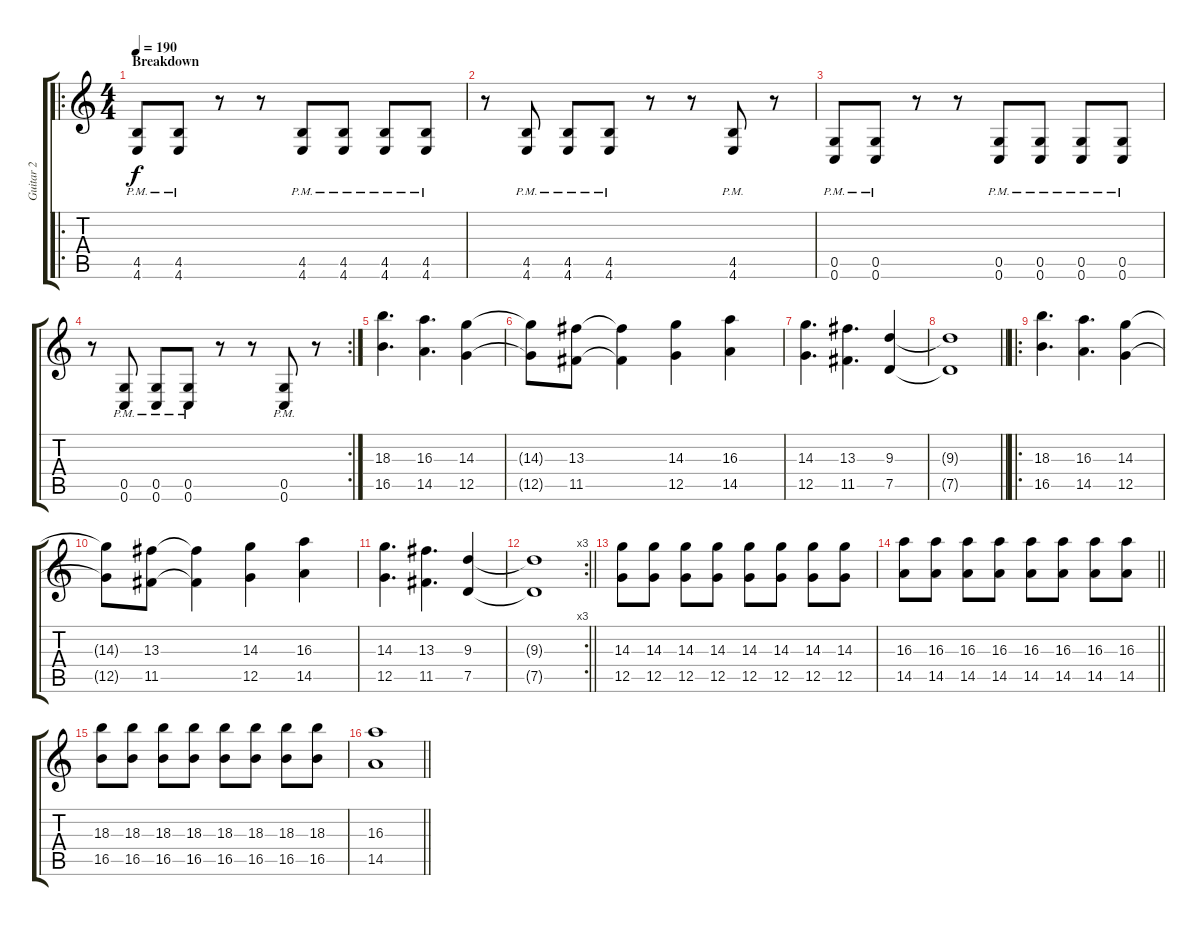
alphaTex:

\track ("Guitar 2" "Guitar 2") {instrument distortionguitar}
\staff {score tabs}
\tuning (D4 A3 F3 C3 G2 C2) {hide}
\ro
\ts (4 4)
\section ("" "Breakdown")
\tempo 190
\clef g2
\ks c
(4.5{pm} 4.6{pm}).8{dy f} (4.5{pm} 4.6{pm}).8 r.8 r.8 (4.5{pm} 4.6{pm}).8 (4.5{pm} 4.6{pm}).8 (4.5{pm} 4.6{pm}).8 (4.5{pm} 4.6{pm}).8 |
r.8 (4.5{pm} 4.6{pm}).8 (4.5{pm} 4.6{pm}).8 (4.5{pm} 4.6{pm}).8 r.8 r.8 (4.5{pm} 4.6{pm}).8 r.8 |
(0.5{pm} 0.6{pm}).8 (0.5{pm} 0.6{pm}).8 r.8 r.8 (0.5{pm} 0.6{pm}).8 (0.5{pm} 0.6{pm}).8 (0.5{pm} 0.6{pm}).8 (0.5{pm} 0.6{pm}).8 |
\rc 2
r.8 (0.5{pm} 0.6{pm}).8 (0.5{pm} 0.6{pm}).8 (0.5{pm} 0.6{pm}).8 r.8 r.8 (0.5{pm} 0.6{pm}).8 r.8 |
(18.3 16.5).4{d} (16.3 14.5).4{d} (14.3 12.5).4 |
(14.3{t} 12.5{t}).8 (13.3 11.5).8 (13.3{t} 11.5{t}).4 (14.3 12.5).4 (16.3 14.5).4 |
(14.3 12.5).4{d} (13.3 11.5).4{d} (9.3 7.5).4 |
\barLineRight lightlight
(9.3{t} 7.5{t}).1 |
\ro
(18.3 16.5).4{d} (16.3 14.5).4{d} (14.3 12.5).4 |
(14.3{t} 12.5{t}).8 (13.3 11.5).8 (13.3{t} 11.5{t}).4 (14.3 12.5).4 (16.3 14.5).4 |
(14.3 12.5).4{d} (13.3 11.5).4{d} (9.3 7.5).4 |
\rc 3
\barLineRight lightlight
(9.3{t} 7.5{t}).1 |
(14.3 12.5).8 (14.3 12.5).8 (14.3 12.5).8 (14.3 12.5).8 (14.3 12.5).8 (14.3 12.5).8 (14.3 12.5).8 (14.3 12.5).8 |
\barLineRight lightlight
(16.3 14.5).8 (16.3 14.5).8 (16.3 14.5).8 (16.3 14.5).8 (16.3 14.5).8 (16.3 14.5).8 (16.3 14.5).8 (16.3 14.5).8 |
(18.3 16.5).8 (18.3 16.5).8 (18.3 16.5).8 (18.3 16.5).8 (18.3 16.5).8 (18.3 16.5).8 (18.3 16.5).8 (18.3 16.5).8 |
\barLineRight lightlight
(16.3 14.5).1
